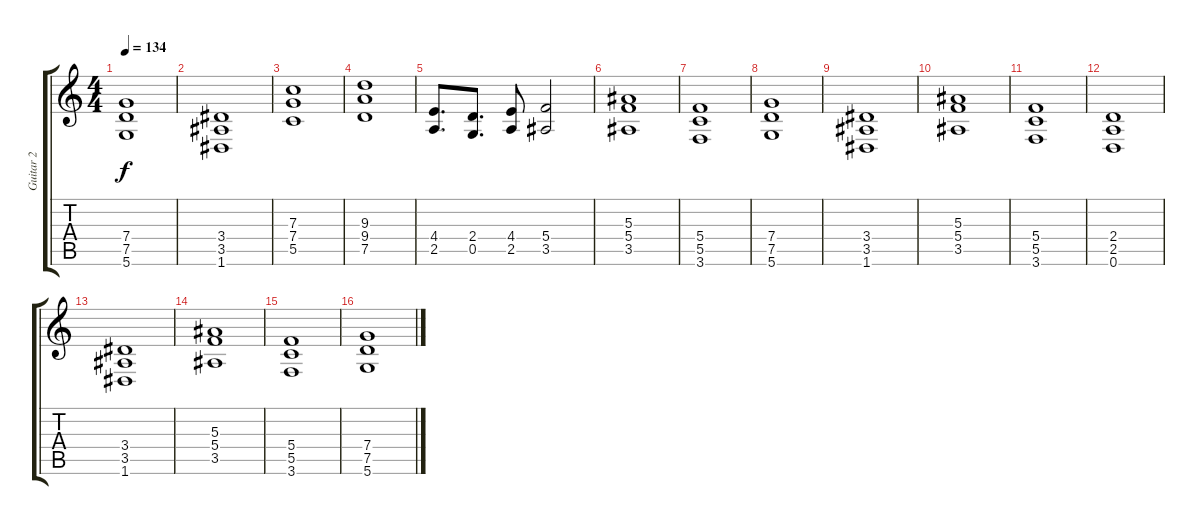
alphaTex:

\track ("Guitar 2" "Guitar 2") {instrument distortionguitar}
\staff {score tabs}
\tuning (D4 A3 F3 C3 G2 D2) {hide}
\ts (4 4)
\tempo 134
\clef g2
\ks aminor
(7.4{t} 7.5{t} 5.6{t}).1{dy f} |
(3.4 3.5 1.6).1 |
(7.3 7.4 5.5).1 |
(9.3 9.4 7.5).1 |
(4.4 2.5).8{d} (2.4 0.5).8{d} (4.4 2.5).8 (5.4 3.5).2 |
(5.3 5.4 3.5).1 |
(5.4 5.5 3.6).1 |
(7.4 7.5 5.6).1 |
(3.4 3.5 1.6).1 |
(5.3 5.4 3.5).1 |
(5.4 5.5 3.6).1 |
(2.4 2.5 0.6).1 |
(3.4 3.5 1.6).1 |
(5.3 5.4 3.5).1 |
(5.4 5.5 3.6).1 |
(7.4 7.5 5.6).1
